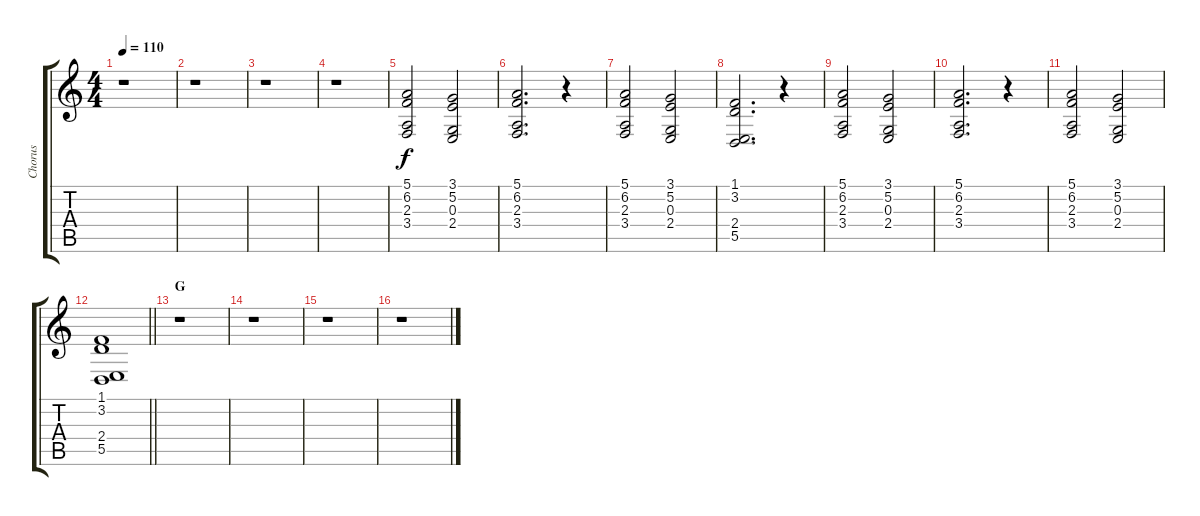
\track ("Chorus" "Chorus") {instrument tenorsax}
\staff {score tabs}
\tuning (E4 B3 G3 D3 A2 E2) {hide}
\ts (4 4)
\tempo 110
\clef g2
\ks c
r.1{dy f} |
r.1 |
r.1 |
r.1 |
(5.1 6.2 2.3 3.4).2 (3.1 5.2 0.3 2.4).2 |
(5.1 6.2 2.3 3.4).2{d} r.4 |
(5.1 6.2 2.3 3.4).2 (3.1 5.2 0.3 2.4).2 |
(1.1 3.2 2.4 5.5).2{d} r.4 |
(5.1 6.2 2.3 3.4).2 (3.1 5.2 0.3 2.4).2 |
(5.1 6.2 2.3 3.4).2{d} r.4 |
(5.1 6.2 2.3 3.4).2 (3.1 5.2 0.3 2.4).2 |
\barLineRight lightlight
(1.1 3.2 2.4 5.5).1 |
\section ("" "G")
r.1 |
r.1 |
r.1 |
r.1
